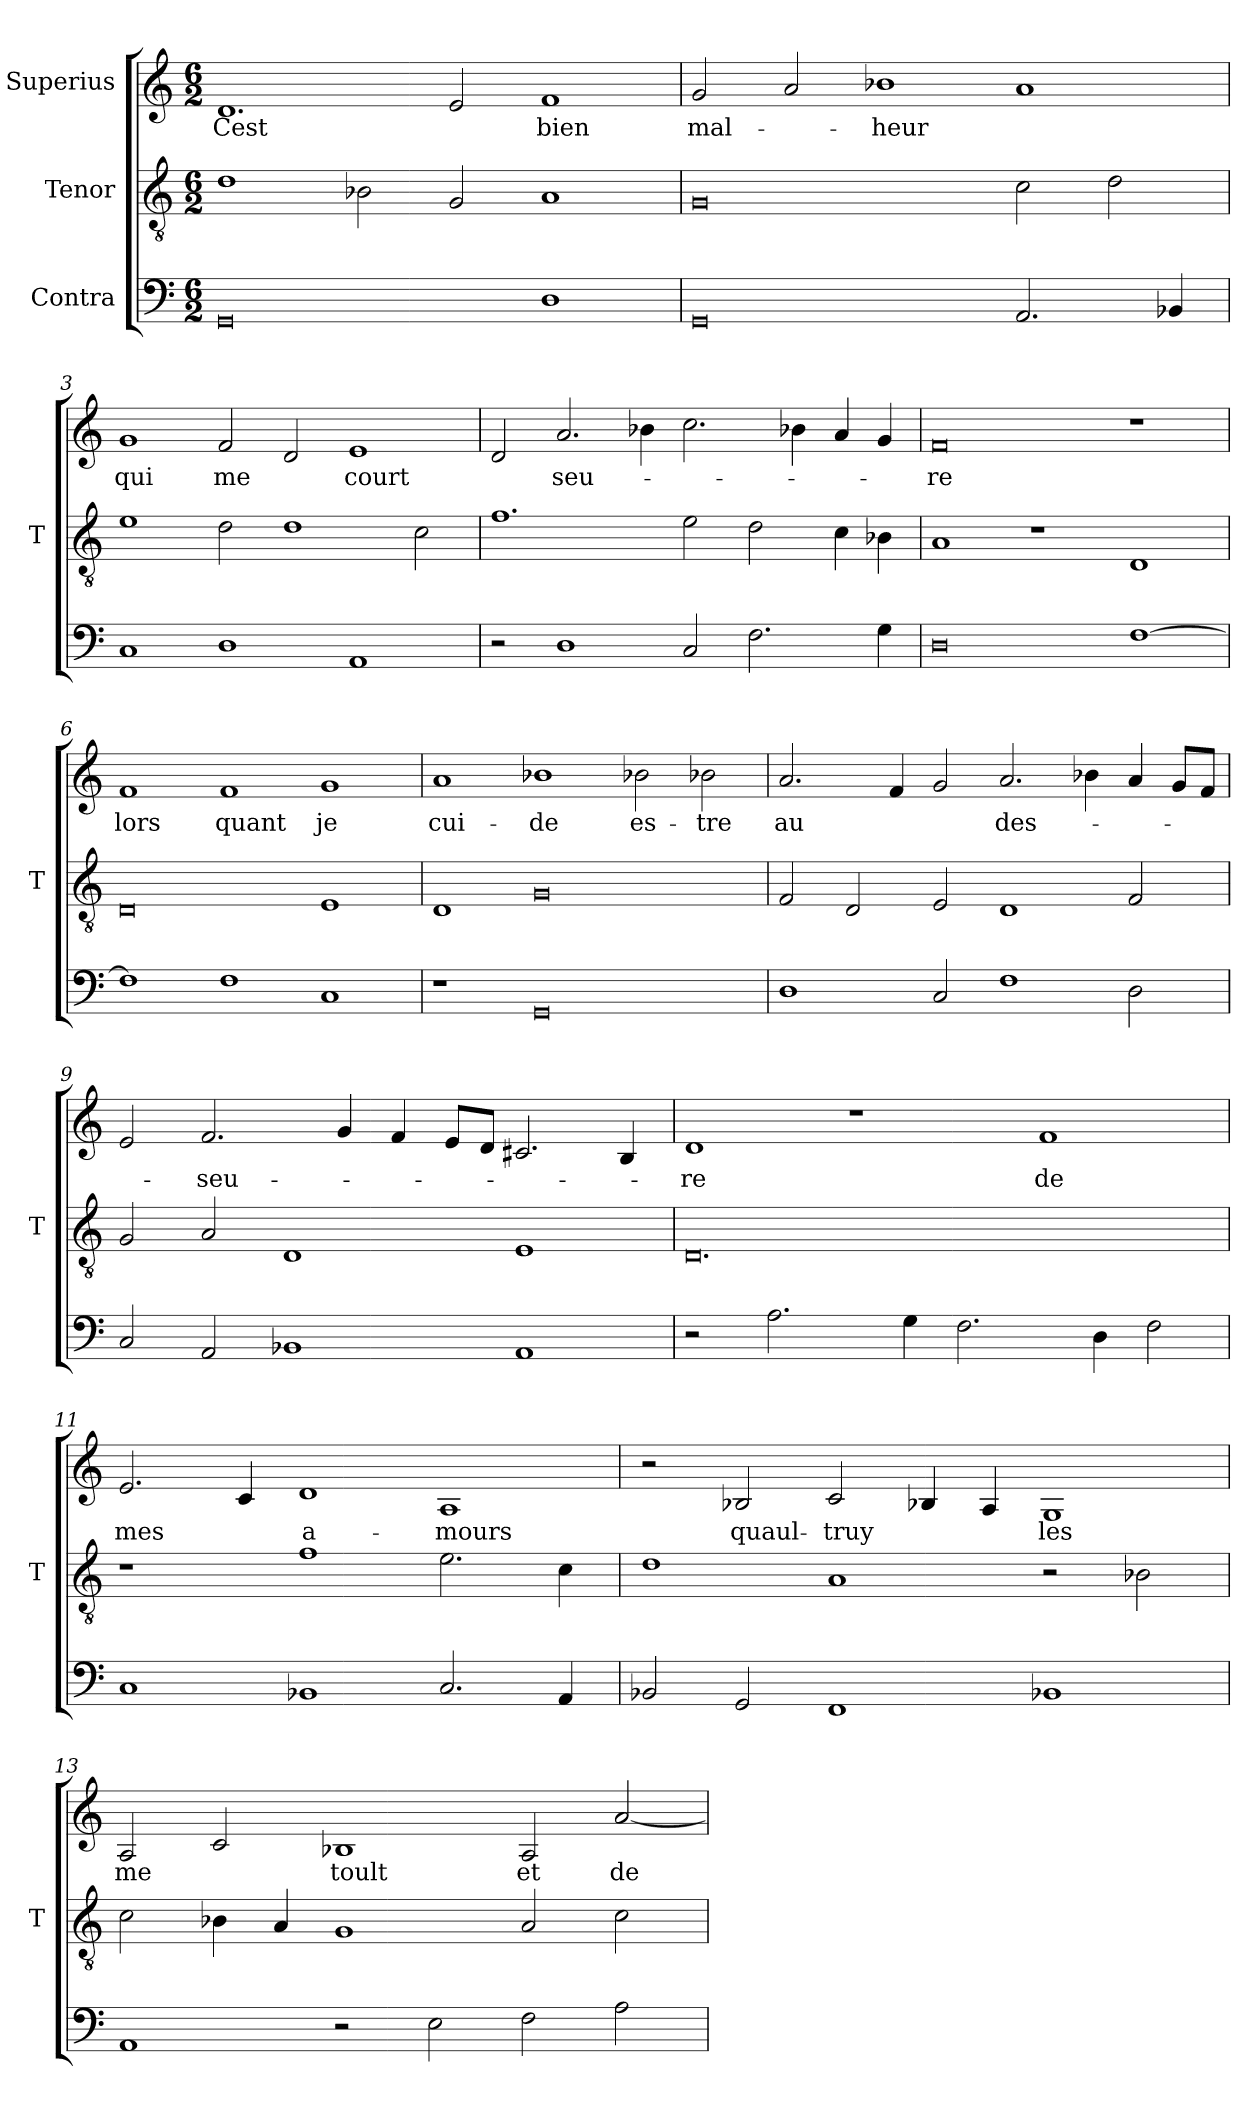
**kern	**kern	**kern	**text
*part3	*part2	*part1	*part1
*staff3	*staff2	*staff1	*staff1
*I"Contra	*I"Tenor	*I"Superius	*
*	*I'T	*	*
*clefF4	*clefGv2	*clefG2	*
*M6/2	*M6/2	*M6/2	*
=1	=1	=1	=1
0GG	1d	1.d	-Cest
.	2B-X	.	.
.	2G	2e	.
1D	1A	1f	-bien
=2	=2	=2	=2
0GG	0G	2g	mal-
.	.	2a	.
.	.	1b-X	-heur
2.AA	2c	1a	.
.	2d	.	.
4BB-X	.	.	.
=3	=3	=3	=3
1C	1e	1g	-qui
1D	2d	2f	-me
.	1d	2d	.
1AA	.	1e	-court
.	2c	.	.
=4	=4	=4	=4
2r	1.f	2d	.
1D	.	2.a	seu-
.	.	4b-X	.
2C	2e	2.cc	.
2.F	2d	.	.
.	.	4b-X	.
.	4c	4a	.
4G	4B-X	4g	.
=5	=5	=5	=5
0D	1A	0f	-re
.	1r	.	.
[1F	1D	1r	.
=6	=6	=6	=6
1F]	0D	1f	-lors
1F	.	1f	-quant
1C	1E	1g	-je
=7	=7	=7	=7
1r	1D	1a	cui-
0GG	0G	1b-X	-de
.	.	2b-X	es-
.	.	2b-X	-tre
=8	=8	=8	=8
1D	2F	2.a	-au
.	2D	.	.
.	.	4f	.
2C	2E	2g	.
1F	1D	2.a	des-
.	.	4b-X	.
2D	2F	4a	.
.	.	8g/L	.
.	.	8f/J	.
=9	=9	=9	=9
2C	2G	2e	.
2AA	2A	2.f	-seu-
1BB-X	1D	.	.
.	.	4g	.
.	.	4f	.
.	.	8e/L	.
.	.	8d/J	.
1AA	1E	2.c#X	.
.	.	4B	.
=10	=10	=10	=10
2r	0.D	1d	-re
2.A	.	.	.
.	.	1r	.
4G	.	.	.
2.F	.	.	.
.	.	1f	-de
4D	.	.	.
2F	.	.	.
=11	=11	=11	=11
1C	1r	2.e	-mes
.	.	4c	.
1BB-X	1f	1d	a-
2.C	2.e	1A	-mours
4AA	4c	.	.
=12	=12	=12	=12
2BB-X	1d	2r	.
2GG	.	2B-X	quaul-
1FF	1A	2c	-truy
.	.	4B-X	.
.	.	4A	.
1BB-X	2r	1G	-les
.	2B-X	.	.
=13	=13	=13	=13
1AA	2c	2A	-me
.	4B-X	2c	.
.	4A	.	.
2r	1G	1B-X	-toult
2E	.	.	.
2F	2A	2A	-et
2A	2c	[2a	de-
=	=	=	=
*-	*-	*-	*-
